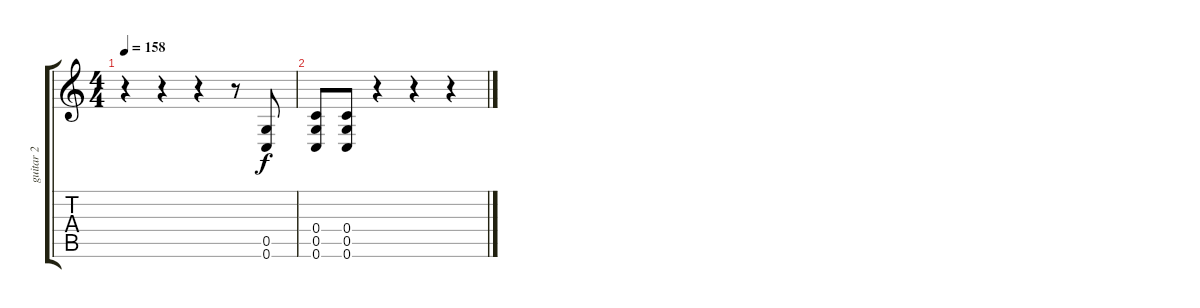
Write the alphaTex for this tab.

\track ("guitar 2" "guitar 2") {instrument overdrivenguitar}
\staff {score tabs}
\tuning (D4 A3 F3 C3 G2 C2) {hide}
\ts (4 4)
\tempo 158
\clef g2
\ks c
r.4{dy f} r.4 r.4 r.8 (0.5 0.6).8 |
(0.4 0.5 0.6).8 (0.4 0.5 0.6).8 r.4 r.4 r.4
